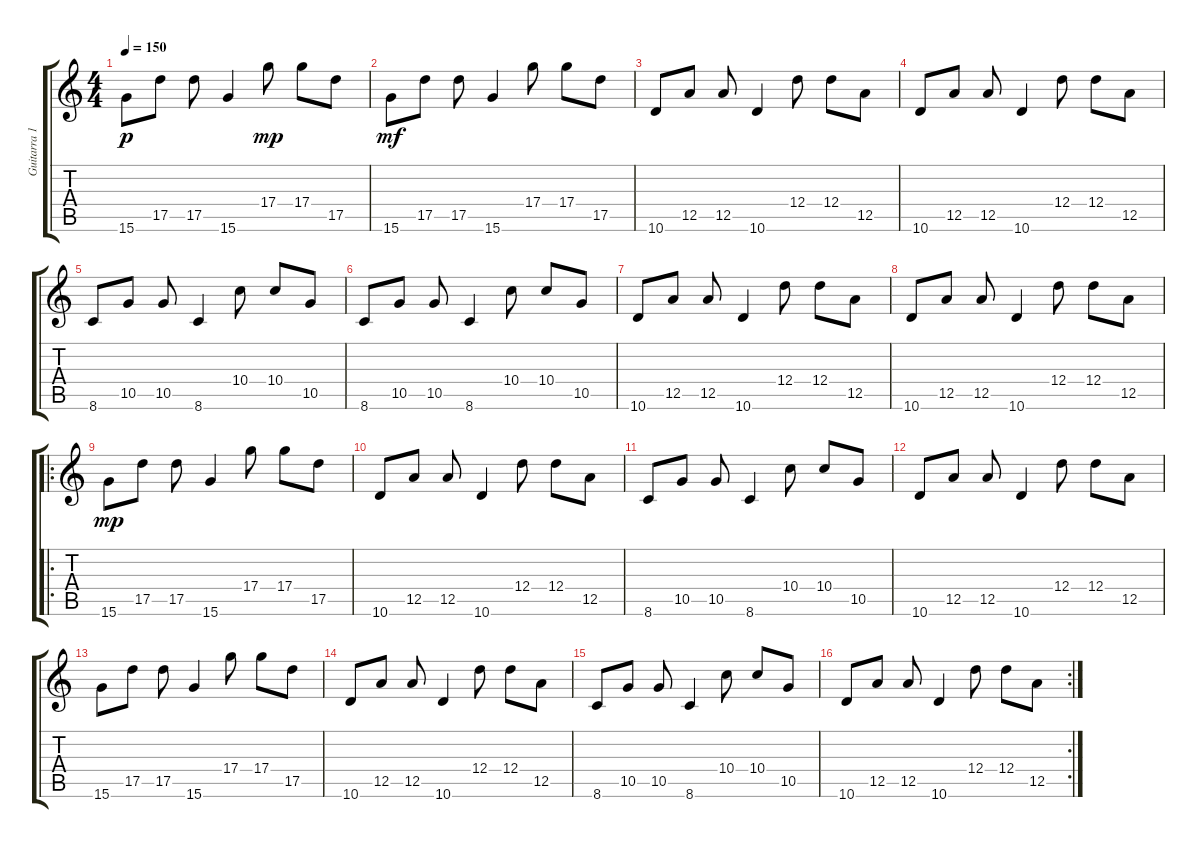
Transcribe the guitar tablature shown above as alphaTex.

\track ("Guitarra 1" "Guitarra 1") {instrument acousticguitarnylon}
\staff {score tabs}
\tuning (E4 B3 G3 D3 A2 E2) {hide}
\ts (4 4)
\tempo 150
\clef g2
\ks c
15.6.8{dy p} 17.5.8 17.5.8 15.6.4 17.4.8{dy mp} 17.4.8 17.5.8 |
15.6.8{dy mf} 17.5.8 17.5.8 15.6.4 17.4.8 17.4.8 17.5.8 |
10.6.8 12.5.8 12.5.8 10.6.4 12.4.8 12.4.8 12.5.8 |
10.6.8 12.5.8 12.5.8 10.6.4 12.4.8 12.4.8 12.5.8 |
8.6.8 10.5.8 10.5.8 8.6.4 10.4.8 10.4.8 10.5.8 |
8.6.8 10.5.8 10.5.8 8.6.4 10.4.8 10.4.8 10.5.8 |
10.6.8 12.5.8 12.5.8 10.6.4 12.4.8 12.4.8 12.5.8 |
10.6.8 12.5.8 12.5.8 10.6.4 12.4.8 12.4.8 12.5.8 |
\ro
15.6.8{dy mp} 17.5.8 17.5.8 15.6.4 17.4.8 17.4.8 17.5.8 |
10.6.8 12.5.8 12.5.8 10.6.4 12.4.8 12.4.8 12.5.8 |
8.6.8 10.5.8 10.5.8 8.6.4 10.4.8 10.4.8 10.5.8 |
10.6.8 12.5.8 12.5.8 10.6.4 12.4.8 12.4.8 12.5.8 |
15.6.8 17.5.8 17.5.8 15.6.4 17.4.8 17.4.8 17.5.8 |
10.6.8 12.5.8 12.5.8 10.6.4 12.4.8 12.4.8 12.5.8 |
8.6.8 10.5.8 10.5.8 8.6.4 10.4.8 10.4.8 10.5.8 |
\rc 2
10.6.8 12.5.8 12.5.8 10.6.4 12.4.8 12.4.8 12.5.8
